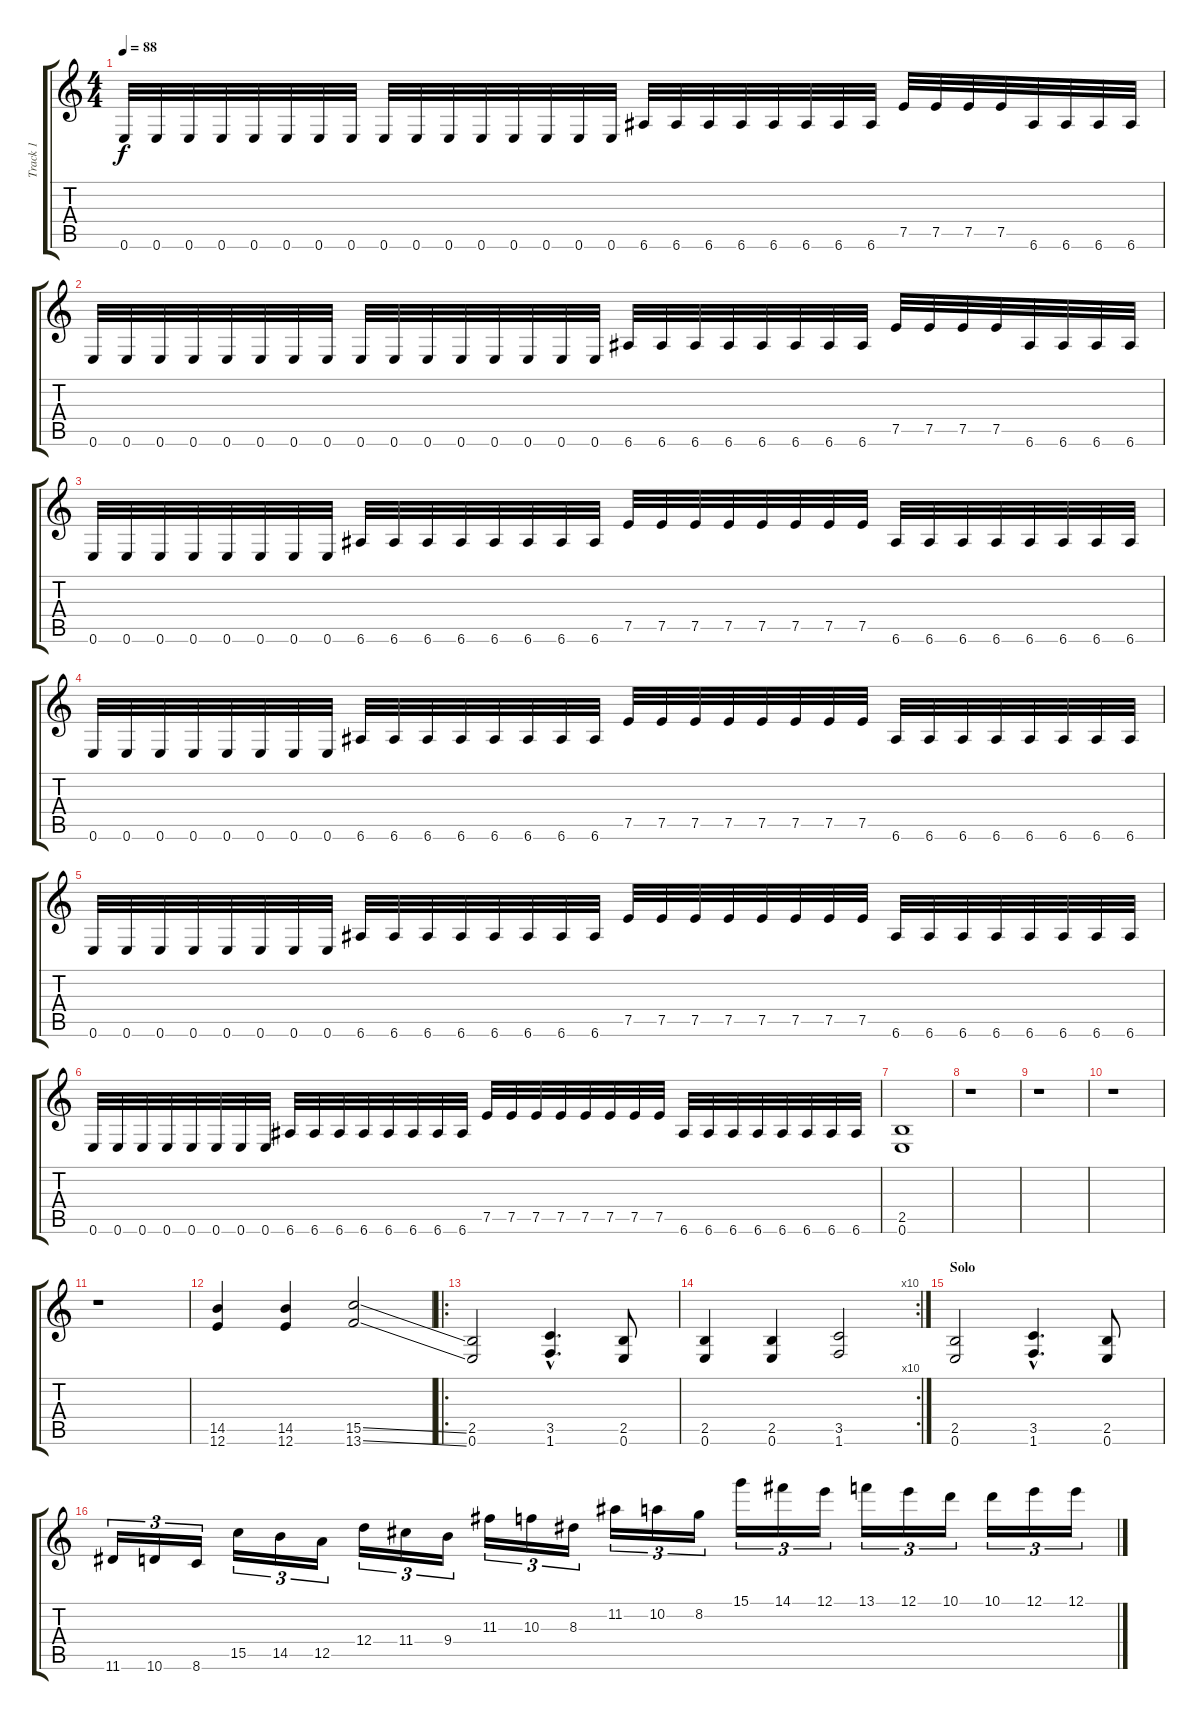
\track ("Track 1" "Track 1") {instrument overdrivenguitar}
\staff {score tabs}
\tuning (E4 B3 G3 D3 A2 E2) {hide}
\ts (4 4)
\tempo 88
\clef g2
\ks c
0.6.32{dy f} 0.6.32 0.6.32 0.6.32 0.6.32 0.6.32 0.6.32 0.6.32 0.6.32 0.6.32 0.6.32 0.6.32 0.6.32 0.6.32 0.6.32 0.6.32 6.6.32 6.6.32 6.6.32 6.6.32 6.6.32 6.6.32 6.6.32 6.6.32 7.5.32 7.5.32 7.5.32 7.5.32 6.6.32 6.6.32 6.6.32 6.6.32 |
0.6.32 0.6.32 0.6.32 0.6.32 0.6.32 0.6.32 0.6.32 0.6.32 0.6.32 0.6.32 0.6.32 0.6.32 0.6.32 0.6.32 0.6.32 0.6.32 6.6.32 6.6.32 6.6.32 6.6.32 6.6.32 6.6.32 6.6.32 6.6.32 7.5.32 7.5.32 7.5.32 7.5.32 6.6.32 6.6.32 6.6.32 6.6.32 |
0.6.32 0.6.32 0.6.32 0.6.32 0.6.32 0.6.32 0.6.32 0.6.32 6.6.32 6.6.32 6.6.32 6.6.32 6.6.32 6.6.32 6.6.32 6.6.32 7.5.32 7.5.32 7.5.32 7.5.32 7.5.32 7.5.32 7.5.32 7.5.32 6.6.32 6.6.32 6.6.32 6.6.32 6.6.32 6.6.32 6.6.32 6.6.32 |
0.6.32 0.6.32 0.6.32 0.6.32 0.6.32 0.6.32 0.6.32 0.6.32 6.6.32 6.6.32 6.6.32 6.6.32 6.6.32 6.6.32 6.6.32 6.6.32 7.5.32 7.5.32 7.5.32 7.5.32 7.5.32 7.5.32 7.5.32 7.5.32 6.6.32 6.6.32 6.6.32 6.6.32 6.6.32 6.6.32 6.6.32 6.6.32 |
0.6.32 0.6.32 0.6.32 0.6.32 0.6.32 0.6.32 0.6.32 0.6.32 6.6.32 6.6.32 6.6.32 6.6.32 6.6.32 6.6.32 6.6.32 6.6.32 7.5.32 7.5.32 7.5.32 7.5.32 7.5.32 7.5.32 7.5.32 7.5.32 6.6.32 6.6.32 6.6.32 6.6.32 6.6.32 6.6.32 6.6.32 6.6.32 |
0.6.32 0.6.32 0.6.32 0.6.32 0.6.32 0.6.32 0.6.32 0.6.32 6.6.32 6.6.32 6.6.32 6.6.32 6.6.32 6.6.32 6.6.32 6.6.32 7.5.32 7.5.32 7.5.32 7.5.32 7.5.32 7.5.32 7.5.32 7.5.32 6.6.32 6.6.32 6.6.32 6.6.32 6.6.32 6.6.32 6.6.32 6.6.32 |
(2.5 0.6).1 |
r.1 |
r.1 |
r.1 |
r.1 |
(14.5 12.6).4 (14.5 12.6).4 (15.5{ss} 13.6{ss}).2 |
\ro
(2.5 0.6).2 (3.5{hac} 1.6{hac}).4{d} (2.5 0.6).8 |
\rc 10
(2.5 0.6).4 (2.5 0.6).4 (3.5 1.6).2 |
\section ("" "Solo")
(2.5 0.6).2 (3.5{hac} 1.6{hac}).4{d} (2.5 0.6).8 |
11.6.16{tu (3 2)} 10.6.16{tu (3 2)} 8.6.16{tu (3 2)} 15.5.16{tu (3 2)} 14.5.16{tu (3 2)} 12.5.16{tu (3 2)} 12.4.16{tu (3 2)} 11.4.16{tu (3 2)} 9.4.16{tu (3 2)} 11.3.16{tu (3 2)} 10.3.16{tu (3 2)} 8.3.16{tu (3 2)} 11.2.16{tu (3 2)} 10.2.16{tu (3 2)} 8.2.16{tu (3 2)} 15.1.16{tu (3 2)} 14.1.16{tu (3 2)} 12.1.16{tu (3 2)} 13.1.16{tu (3 2)} 12.1.16{tu (3 2)} 10.1.16{tu (3 2)} 10.1.16{tu (3 2)} 12.1.16{tu (3 2)} 12.1.16{tu (3 2)}
